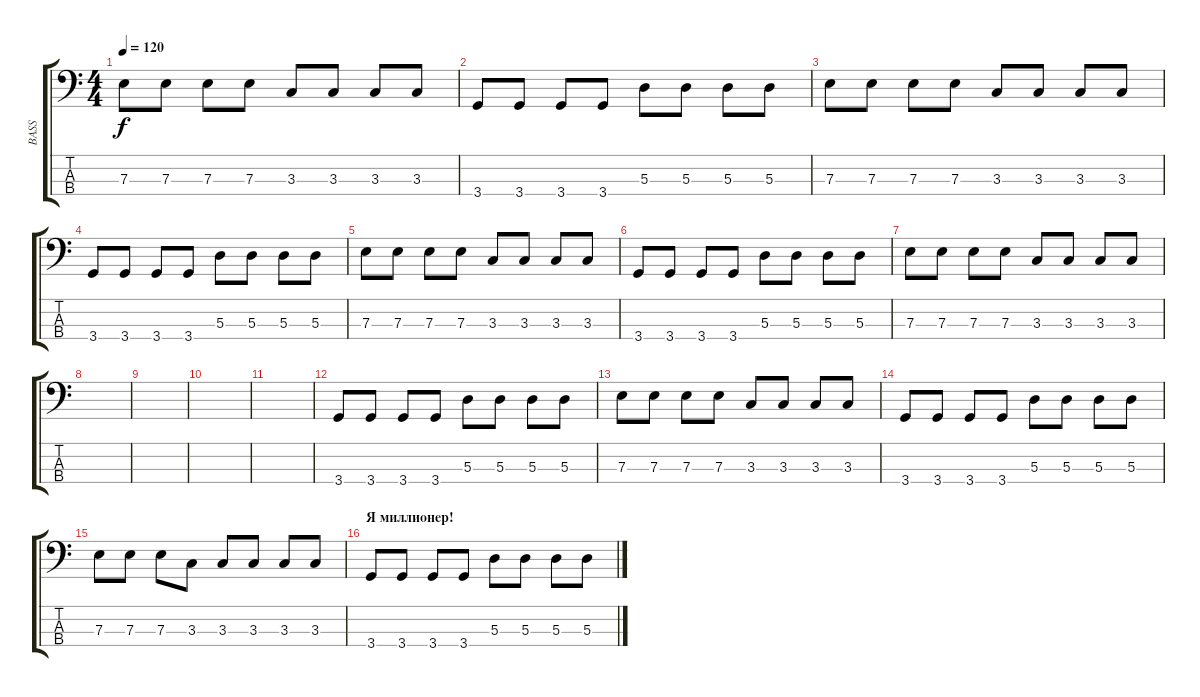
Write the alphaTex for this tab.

\track ("BASS" "BASS") {instrument electricbassfinger}
\staff {score tabs}
\tuning (G2 D2 A1 E1) {hide}
\ts (4 4)
\tempo 120
\clef f4
\ks c
7.3.8{dy f} 7.3.8 7.3.8 7.3.8 3.3.8 3.3.8 3.3.8 3.3.8 |
3.4.8 3.4.8 3.4.8 3.4.8 5.3.8 5.3.8 5.3.8 5.3.8 |
7.3.8 7.3.8 7.3.8 7.3.8 3.3.8 3.3.8 3.3.8 3.3.8 |
3.4.8 3.4.8 3.4.8 3.4.8 5.3.8 5.3.8 5.3.8 5.3.8 |
7.3.8 7.3.8 7.3.8 7.3.8 3.3.8 3.3.8 3.3.8 3.3.8 |
3.4.8 3.4.8 3.4.8 3.4.8 5.3.8 5.3.8 5.3.8 5.3.8 |
7.3.8 7.3.8 7.3.8 7.3.8 3.3.8 3.3.8 3.3.8 3.3.8 |
|
|
|
|
3.4.8 3.4.8 3.4.8 3.4.8 5.3.8 5.3.8 5.3.8 5.3.8 |
7.3.8 7.3.8 7.3.8 7.3.8 3.3.8 3.3.8 3.3.8 3.3.8 |
3.4.8 3.4.8 3.4.8 3.4.8 5.3.8 5.3.8 5.3.8 5.3.8 |
7.3.8 7.3.8 7.3.8 3.3.8 3.3.8 3.3.8 3.3.8 3.3.8 |
\section ("" "Я миллионер!")
3.4.8 3.4.8 3.4.8 3.4.8 5.3.8 5.3.8 5.3.8 5.3.8
